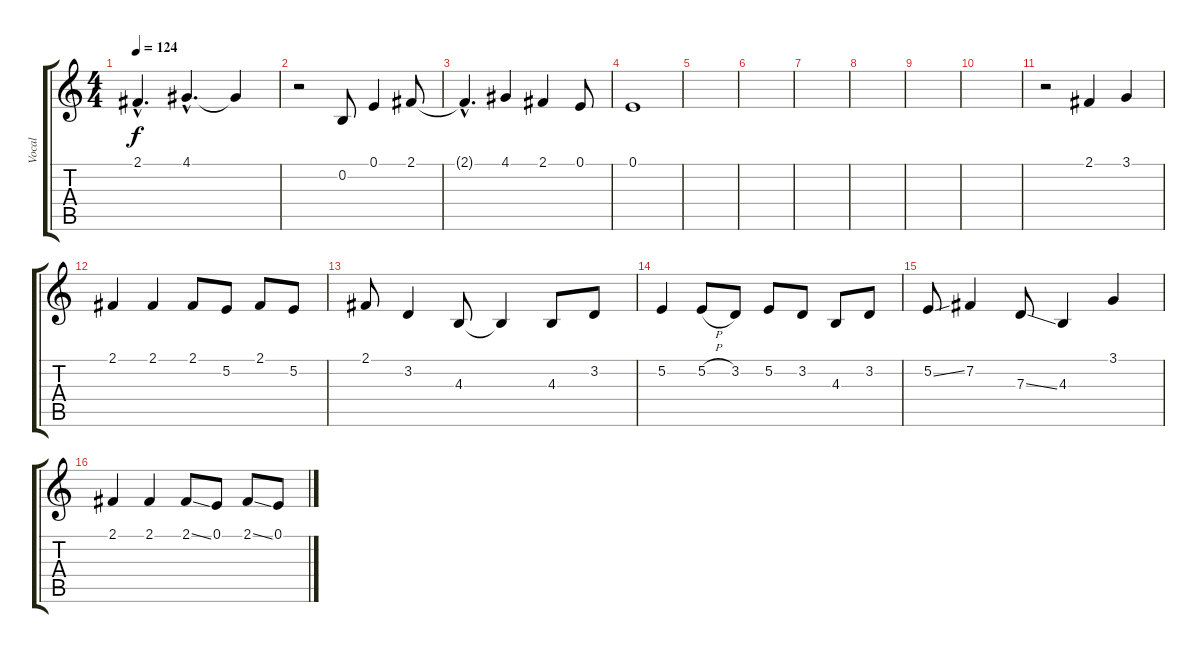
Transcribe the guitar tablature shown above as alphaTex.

\track ("Vocal" "Vocal") {instrument fx5brightness}
\staff {score tabs}
\tuning (E4 B3 G3 D3 A2 E2) {hide}
\ts (4 4)
\tempo 124
\clef g2
\ks c
2.1{hac}.4{d dy f} 4.1{hac}.4{d} 4.1{t}.4 |
r.2 0.2.8 0.1.4 2.1.8 |
2.1{hac t}.4{d} 4.1.4 2.1.4 0.1.8 |
0.1.1 |
|
|
|
|
|
|
r.2 2.1.4 3.1.4 |
2.1.4 2.1.4 2.1.8 5.2.8 2.1.8 5.2.8 |
2.1.8 3.2.4 4.3.8 4.3{t}.4 4.3.8 3.2.8 |
5.2.4 5.2{h}.8 3.2.8 5.2.8 3.2.8 4.3.8 3.2.8 |
5.2{ss}.8 7.2.4 7.3{ss}.8 4.3.4 3.1.4 |
2.1.4 2.1.4 2.1{ss}.8 0.1.8 2.1{ss}.8 0.1.8
